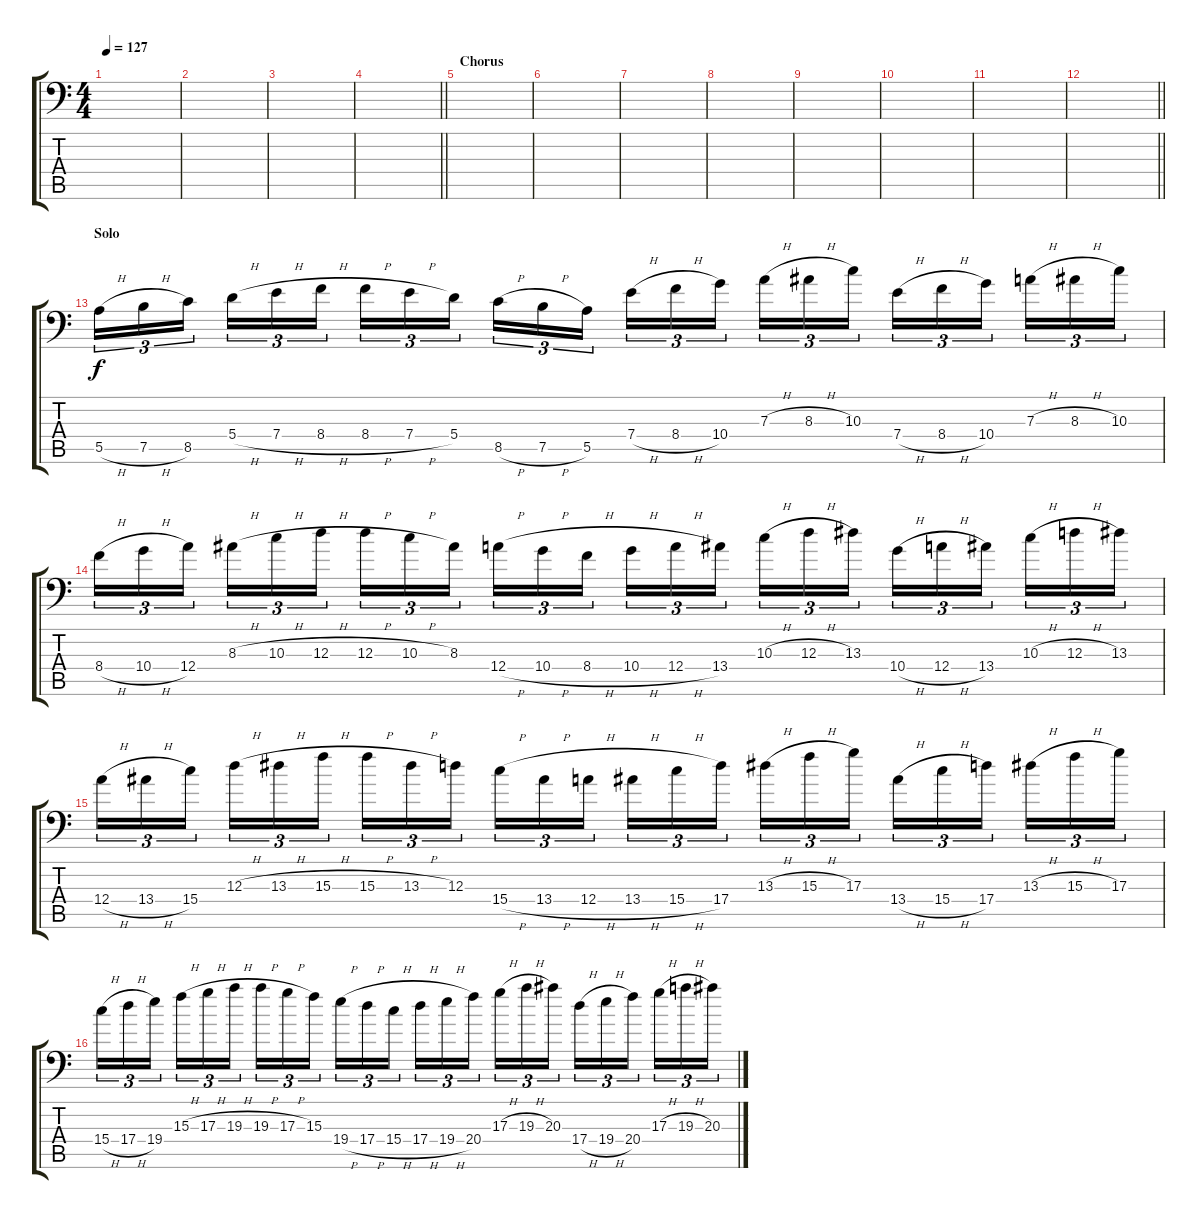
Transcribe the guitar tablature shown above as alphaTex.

\track "" {instrument overdrivenguitar}
\staff {score tabs}
\tuning (B3 Gb3 D3 A2 E2 A1) {hide}
\ts (4 4)
\tempo 127
\clef f4
\ks c
|
|
|
\barLineRight lightlight
|
\section ("" "Chorus")
|
|
|
|
|
|
|
\barLineRight lightlight
|
\section ("" "Solo")
5.5{h}.16{tu (3 2)} 7.5{h}.16{tu (3 2)} 8.5.16{tu (3 2) beam splitsecondary} 5.4{h}.16{tu (3 2)} 7.4{h}.16{tu (3 2)} 8.4{h}.16{tu (3 2)} 8.4{h}.16{tu (3 2)} 7.4{h}.16{tu (3 2)} 5.4.16{tu (3 2) beam splitsecondary} 8.5{h}.16{tu (3 2)} 7.5{h}.16{tu (3 2)} 5.5.16{tu (3 2)} 7.4{h}.16{tu (3 2)} 8.4{h}.16{tu (3 2)} 10.4.16{tu (3 2) beam splitsecondary} 7.3{h}.16{tu (3 2)} 8.3{h}.16{tu (3 2)} 10.3.16{tu (3 2)} 7.4{h}.16{tu (3 2)} 8.4{h}.16{tu (3 2)} 10.4.16{tu (3 2) beam splitsecondary} 7.3{h}.16{tu (3 2)} 8.3{h}.16{tu (3 2)} 10.3.16{tu (3 2)} |
8.4{h}.16{tu (3 2)} 10.4{h}.16{tu (3 2)} 12.4.16{tu (3 2) beam splitsecondary} 8.3{h}.16{tu (3 2)} 10.3{h}.16{tu (3 2)} 12.3{h}.16{tu (3 2)} 12.3{h}.16{tu (3 2)} 10.3{h}.16{tu (3 2)} 8.3.16{tu (3 2) beam splitsecondary} 12.4{h}.16{tu (3 2)} 10.4{h}.16{tu (3 2)} 8.4{h}.16{tu (3 2)} 10.4{h}.16{tu (3 2)} 12.4{h}.16{tu (3 2)} 13.4.16{tu (3 2) beam splitsecondary} 10.3{h}.16{tu (3 2)} 12.3{h}.16{tu (3 2)} 13.3.16{tu (3 2)} 10.4{h}.16{tu (3 2)} 12.4{h}.16{tu (3 2)} 13.4.16{tu (3 2) beam splitsecondary} 10.3{h}.16{tu (3 2)} 12.3{h}.16{tu (3 2)} 13.3.16{tu (3 2)} |
12.4{h}.16{tu (3 2)} 13.4{h}.16{tu (3 2)} 15.4.16{tu (3 2) beam splitsecondary} 12.3{h}.16{tu (3 2)} 13.3{h}.16{tu (3 2)} 15.3{h}.16{tu (3 2)} 15.3{h}.16{tu (3 2)} 13.3{h}.16{tu (3 2)} 12.3.16{tu (3 2) beam splitsecondary} 15.4{h}.16{tu (3 2)} 13.4{h}.16{tu (3 2)} 12.4{h}.16{tu (3 2)} 13.4{h}.16{tu (3 2)} 15.4{h}.16{tu (3 2)} 17.4.16{tu (3 2) beam splitsecondary} 13.3{h}.16{tu (3 2)} 15.3{h}.16{tu (3 2)} 17.3.16{tu (3 2)} 13.4{h}.16{tu (3 2)} 15.4{h}.16{tu (3 2)} 17.4.16{tu (3 2) beam splitsecondary} 13.3{h}.16{tu (3 2)} 15.3{h}.16{tu (3 2)} 17.3.16{tu (3 2)} |
15.4{h}.16{tu (3 2)} 17.4{h}.16{tu (3 2)} 19.4.16{tu (3 2) beam splitsecondary} 15.3{h}.16{tu (3 2)} 17.3{h}.16{tu (3 2)} 19.3{h}.16{tu (3 2)} 19.3{h}.16{tu (3 2)} 17.3{h}.16{tu (3 2)} 15.3.16{tu (3 2) beam splitsecondary} 19.4{h}.16{tu (3 2)} 17.4{h}.16{tu (3 2)} 15.4{h}.16{tu (3 2)} 17.4{h}.16{tu (3 2)} 19.4{h}.16{tu (3 2)} 20.4.16{tu (3 2) beam splitsecondary} 17.3{h}.16{tu (3 2)} 19.3{h}.16{tu (3 2)} 20.3.16{tu (3 2)} 17.4{h}.16{tu (3 2)} 19.4{h}.16{tu (3 2)} 20.4.16{tu (3 2) beam splitsecondary} 17.3{h}.16{tu (3 2)} 19.3{h}.16{tu (3 2)} 20.3.16{tu (3 2)}
